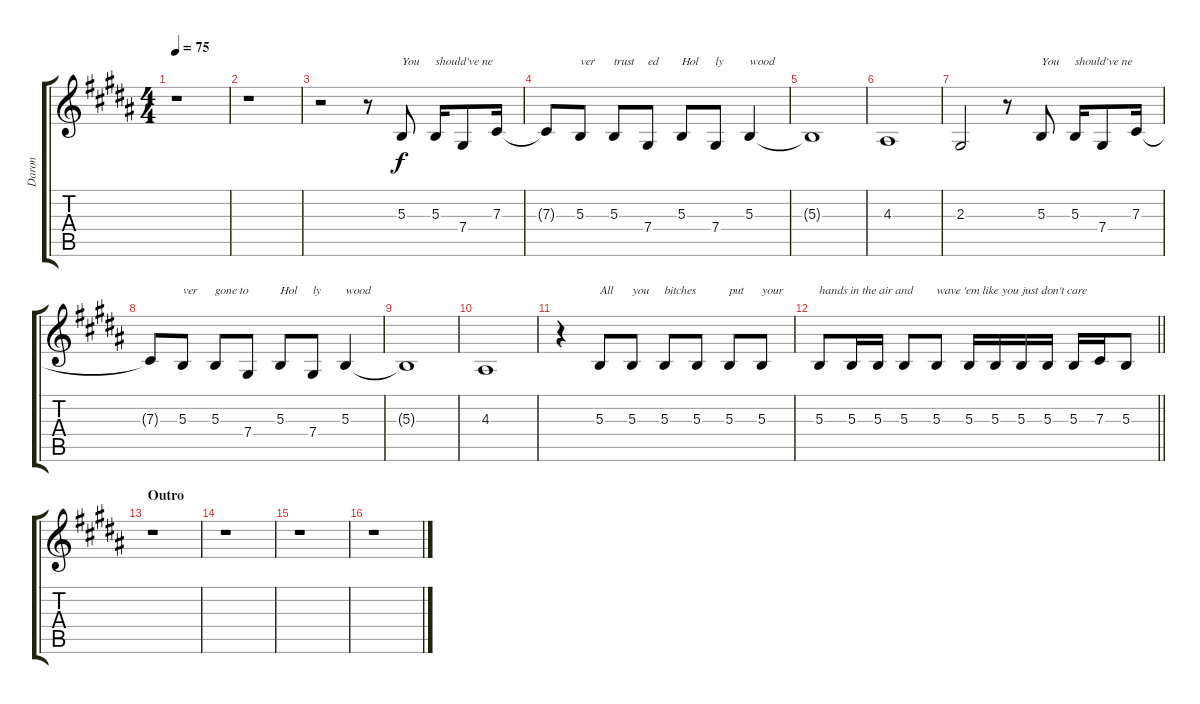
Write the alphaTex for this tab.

\track ("Daron" "Daron") {instrument synthvoice}
\staff {score tabs}
\tuning (Eb4 Bb3 Gb3 Db3 Ab2 Eb2) {hide}
\ts (4 4)
\tempo 75
\clef g2
\ks g#minor
r.1{dy f} |
r.1 |
r.2 r.8 5.3.8{txt "You"} 5.3.16{txt "should've ne"} 7.4.8 7.3.16 |
7.3{t}.8 5.3.8{txt "ver"} 5.3.8{txt "trust"} 7.4.8{txt "ed"} 5.3.8{txt "Hol"} 7.4.8{txt "ly"} 5.3.4{txt "wood"} |
5.3{t}.1 |
4.3.1 |
2.3.2 r.8 5.3.8{txt "You"} 5.3.16{txt "should've ne"} 7.4.8 7.3.16 |
7.3{t}.8 5.3.8{txt "ver"} 5.3.8{txt "gone to"} 7.4.8 5.3.8{txt "Hol"} 7.4.8{txt "ly"} 5.3.4{txt "wood"} |
5.3{t}.1 |
4.3.1 |
r.4 5.3.8{txt "All"} 5.3.8{txt "you"} 5.3.8{txt "bitches"} 5.3.8 5.3.8{txt "put"} 5.3.8{txt "your"} |
\barLineRight lightlight
5.3.8{txt "hands in the air and"} 5.3.16 5.3.16 5.3.8 5.3.8{txt "wave 'em like you just don't care"} 5.3.16 5.3.16 5.3.16 5.3.16 5.3.16 7.3.16 5.3.8 |
\section ("" "Outro")
r.1 |
r.1 |
r.1 |
r.1
